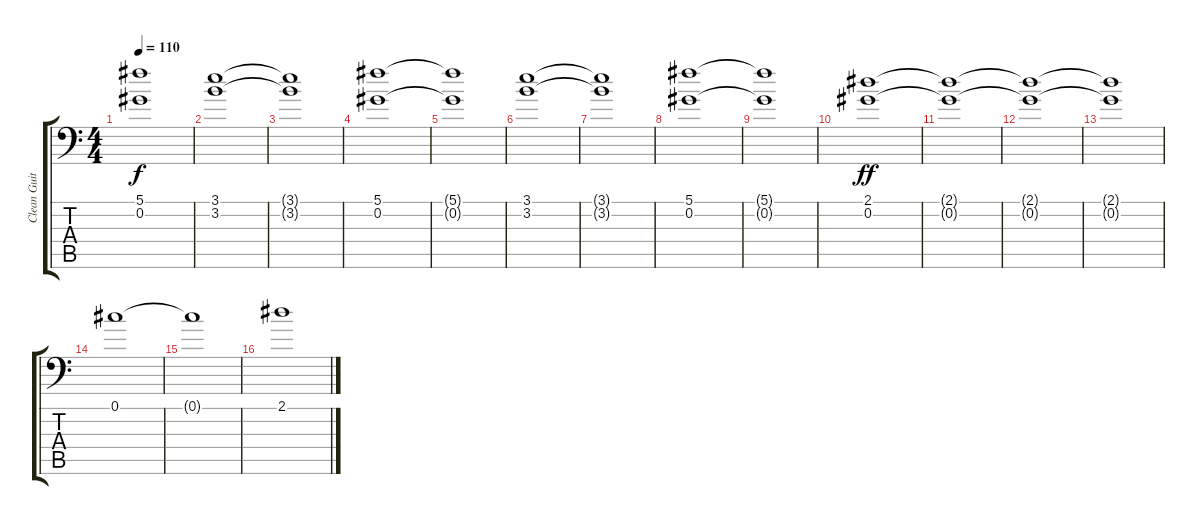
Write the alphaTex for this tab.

\track ("Clean Guitar" "Clean Guit") {instrument electricguitarclean}
\staff {score tabs}
\tuning (Db4 Ab3 E3 B2 Gb2 Ab1) {hide}
\ts (4 4)
\tempo 110
\clef f4
\ks c
(5.1{t} 0.2{t}).1{dy f} |
(3.1 3.2).1 |
(3.1{t} 3.2{t}).1 |
(5.1 0.2).1 |
(5.1{t} 0.2{t}).1 |
(3.1 3.2).1 |
(3.1{t} 3.2{t}).1 |
(5.1 0.2).1 |
(5.1{t} 0.2{t}).1 |
(2.1 0.2).1{dy ff} |
(2.1{t} 0.2{t}).1 |
(2.1{t} 0.2{t}).1 |
(2.1{t} 0.2{t}).1 |
0.1.1 |
0.1{t}.1 |
2.1.1
